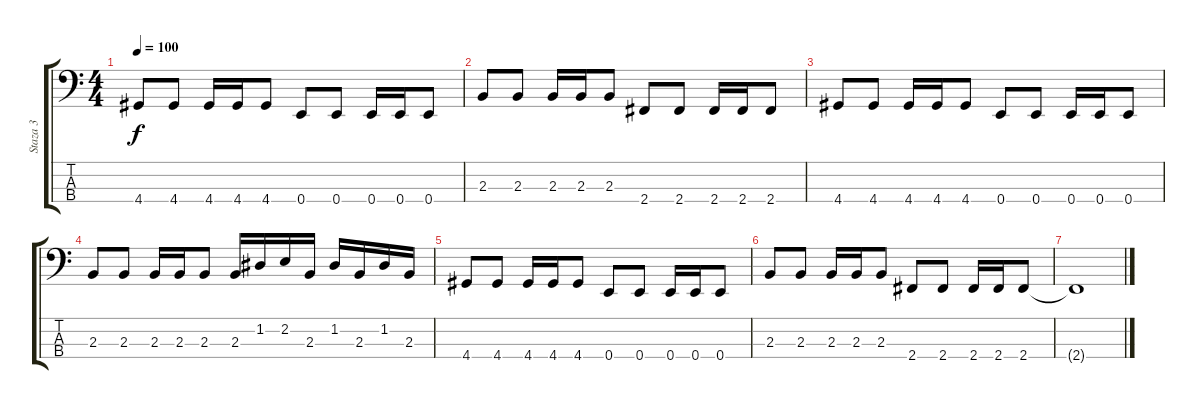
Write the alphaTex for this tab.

\track ("Staza 3" "Staza 3") {instrument electricbassfinger}
\staff {score tabs}
\tuning (G2 D2 A1 E1) {hide}
\ts (4 4)
\tempo 100
\clef f4
\ks c
4.4.8{dy f} 4.4.8 4.4.16 4.4.16 4.4.8 0.4.8 0.4.8 0.4.16 0.4.16 0.4.8 |
2.3.8 2.3.8 2.3.16 2.3.16 2.3.8 2.4.8 2.4.8 2.4.16 2.4.16 2.4.8 |
4.4.8 4.4.8 4.4.16 4.4.16 4.4.8 0.4.8 0.4.8 0.4.16 0.4.16 0.4.8 |
2.3.8 2.3.8 2.3.16 2.3.16 2.3.8 2.3.16 1.2.16 2.2.16 2.3.16 1.2.16 2.3.16 1.2.16 2.3.16 |
4.4.8 4.4.8 4.4.16 4.4.16 4.4.8 0.4.8 0.4.8 0.4.16 0.4.16 0.4.8 |
2.3.8 2.3.8 2.3.16 2.3.16 2.3.8 2.4.8 2.4.8 2.4.16 2.4.16 2.4.8 |
2.4{t}.1
